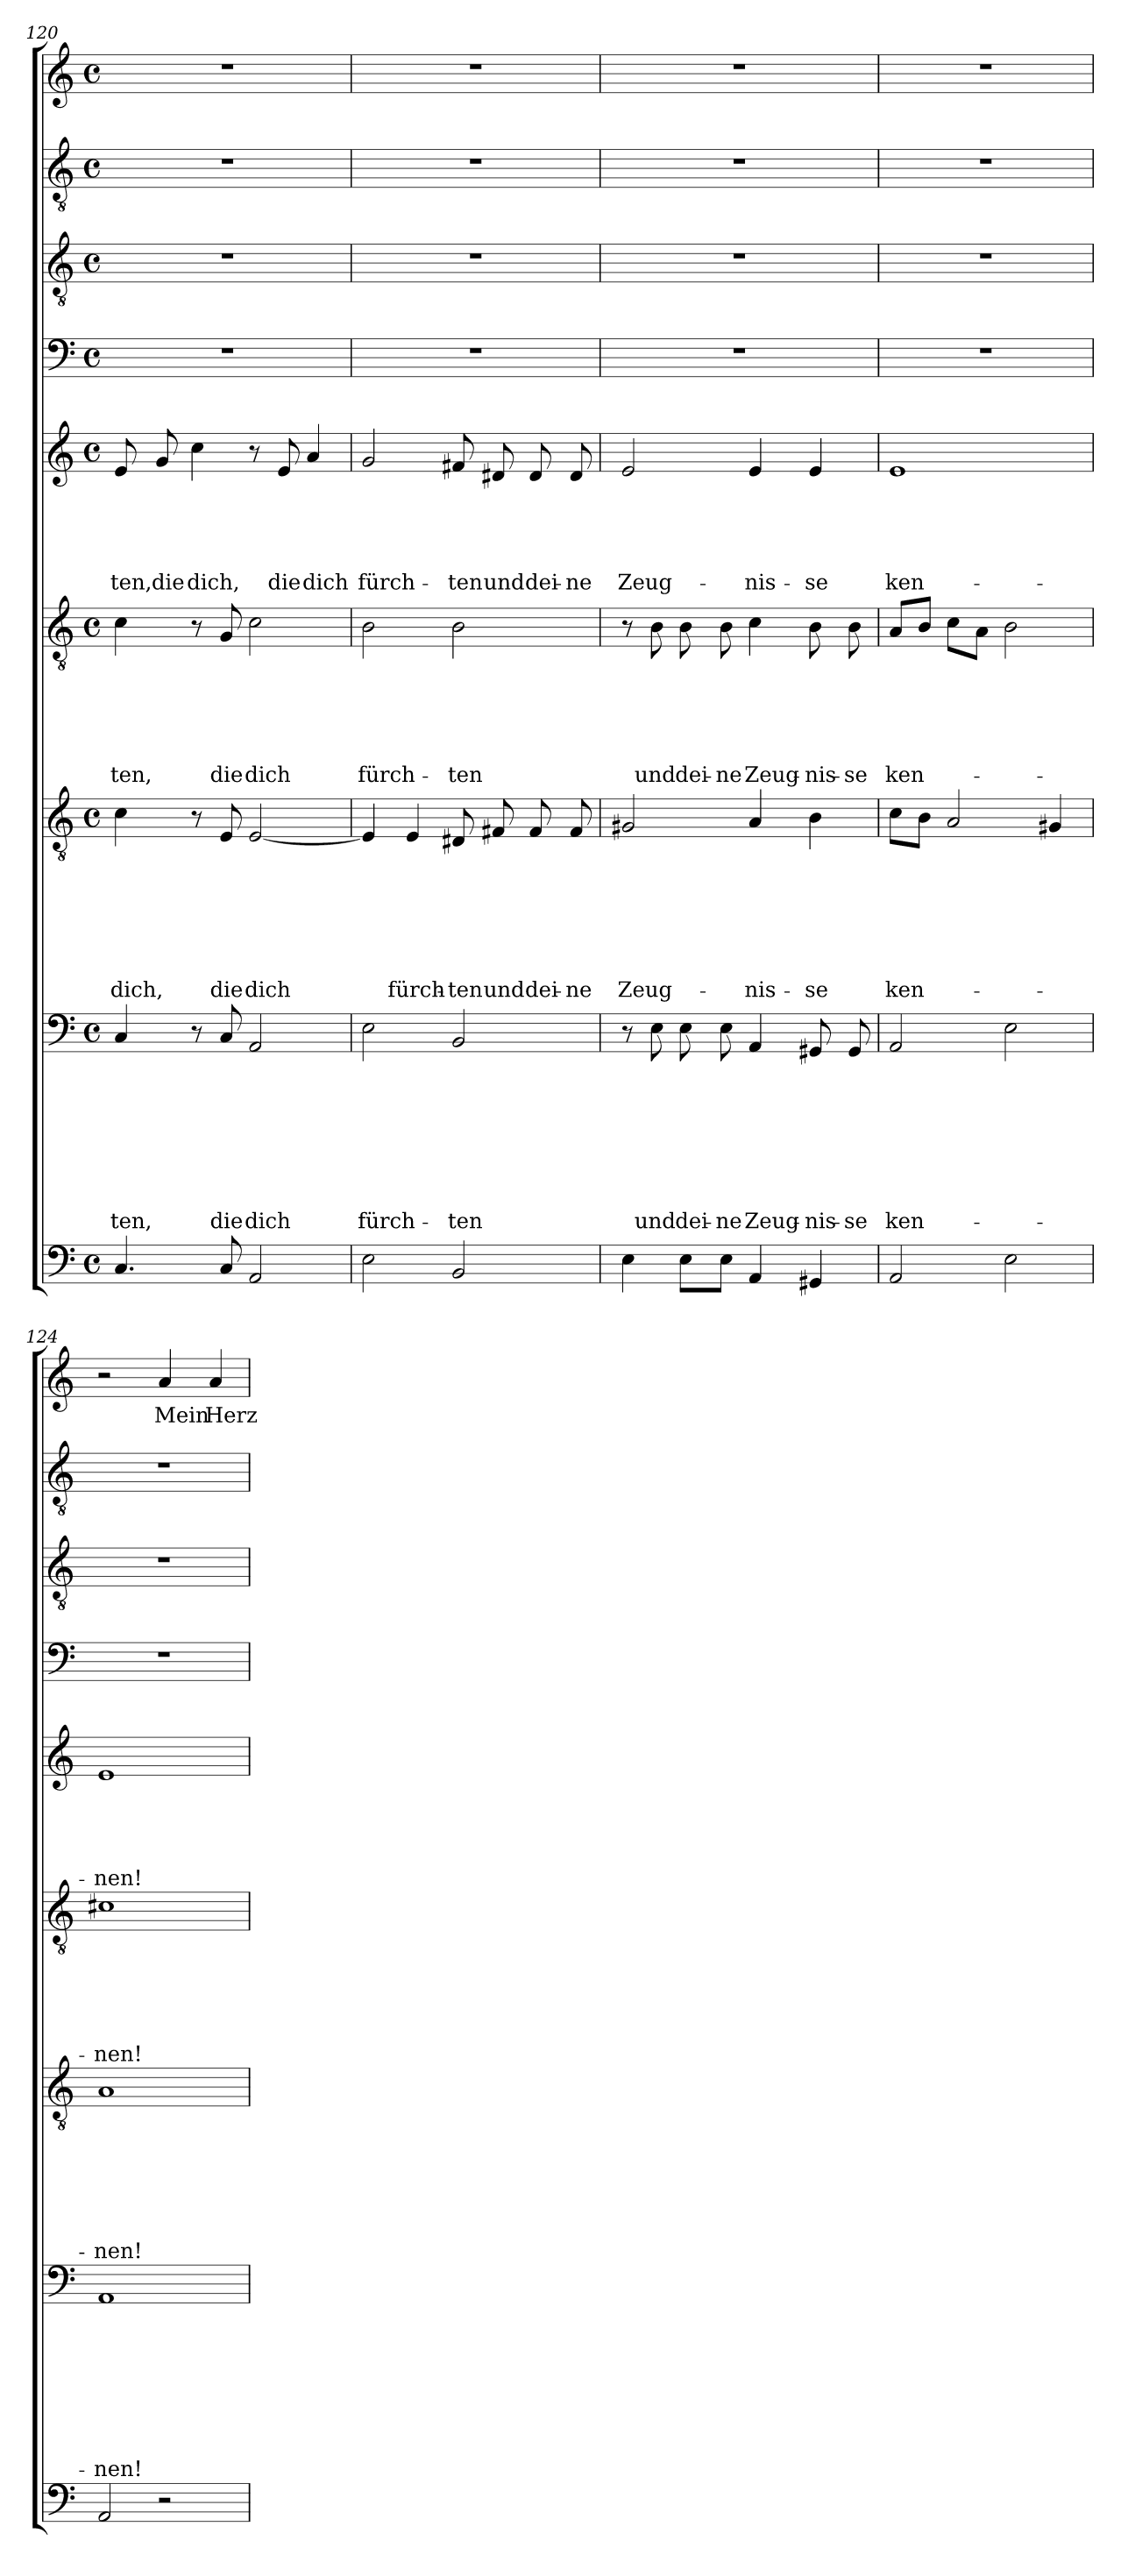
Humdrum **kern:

**kern	**kern	**text	**text	**text	**text	**text	**text	**text	**text	**kern	**text	**text	**text	**text	**text	**text	**text	**kern	**text	**text	**text	**text	**text	**text	**kern	**text	**text	**text	**text	**text	**kern	**kern	**kern	**kern	**text
*part9	*part8	*part8	*part8	*part8	*part8	*part8	*part8	*part8	*part8	*part7	*part7	*part7	*part7	*part7	*part7	*part7	*part7	*part6	*part6	*part6	*part6	*part6	*part6	*part6	*part5	*part5	*part5	*part5	*part5	*part5	*part4	*part3	*part2	*part1	*part1
*staff9	*staff8	*staff8	*staff8	*staff8	*staff8	*staff8	*staff8	*staff8	*staff8	*staff7	*staff7	*staff7	*staff7	*staff7	*staff7	*staff7	*staff7	*staff6	*staff6	*staff6	*staff6	*staff6	*staff6	*staff6	*staff5	*staff5	*staff5	*staff5	*staff5	*staff5	*staff4	*staff3	*staff2	*staff1	*staff1
!!LO:LB:g=z
*clefF4	*clefF4	*	*	*	*	*	*	*	*	*clefGv2	*	*	*	*	*	*	*	*clefGv2	*	*	*	*	*	*	*clefG2	*	*	*	*	*	*clefF4	*clefGv2	*clefGv2	*clefG2	*
*k[]	*k[]	*	*	*	*	*	*	*	*	*k[]	*	*	*	*	*	*	*	*k[]	*	*	*	*	*	*	*k[]	*	*	*	*	*	*k[]	*k[]	*k[]	*k[]	*
*C:	*C:	*	*	*	*	*	*	*	*	*C:	*	*	*	*	*	*	*	*C:	*	*	*	*	*	*	*C:	*	*	*	*	*	*C:	*C:	*C:	*C:	*
*M4/4	*M4/4	*	*	*	*	*	*	*	*	*M4/4	*	*	*	*	*	*	*	*M4/4	*	*	*	*	*	*	*M4/4	*	*	*	*	*	*M4/4	*M4/4	*M4/4	*M4/4	*
*met(c)	*met(c)	*	*	*	*	*	*	*	*	*met(c)	*	*	*	*	*	*	*	*met(c)	*	*	*	*	*	*	*met(c)	*	*	*	*	*	*met(c)	*met(c)	*met(c)	*met(c)	*
=120	=120	=120	=120	=120	=120	=120	=120	=120	=120	=120	=120	=120	=120	=120	=120	=120	=120	=120	=120	=120	=120	=120	=120	=120	=120	=120	=120	=120	=120	=120	=120	=120	=120	=120	=120
!	!	!	!	!	!	!	!	!	!LO:LY:b	!	!	!	!	!	!	!	!LO:LY:b	!	!	!	!	!	!	!LO:LY:b	!	!	!	!	!	!LO:LY:b	!	!	!	!	!
4.C/	4C/	.	.	.	.	.	.	.	-ten,	4c\	.	.	.	.	.	.	dich,	4c\	.	.	.	.	.	-ten,	8e/	.	.	.	.	-ten,	1r	1r	1r	1r	.
!	!	!	!	!	!	!	!	!	!	!	!	!	!	!	!	!	!	!	!	!	!	!	!	!	!	!	!	!	!	!LO:LY:b	!	!	!	!	!
.	.	.	.	.	.	.	.	.	.	.	.	.	.	.	.	.	.	.	.	.	.	.	.	.	8g/	.	.	.	.	die	.	.	.	.	.
!	!	!	!	!	!	!	!	!	!	!	!	!	!	!	!	!	!	!	!	!	!	!	!	!	!	!	!	!	!	!LO:LY:b	!	!	!	!	!
.	8r	.	.	.	.	.	.	.	.	8r	.	.	.	.	.	.	.	8r	.	.	.	.	.	.	4cc\	.	.	.	.	dich,	.	.	.	.	.
!	!	!	!	!	!	!	!	!	!LO:LY:b	!	!	!	!	!	!	!	!LO:LY:b	!	!	!	!	!	!	!LO:LY:b	!	!	!	!	!	!	!	!	!	!	!
8C/	8C/	.	.	.	.	.	.	.	die	8E/	.	.	.	.	.	.	die	8G/	.	.	.	.	.	die	.	.	.	.	.	.	.	.	.	.	.
!	!	!	!	!	!	!	!	!	!LO:LY:b	!	!	!	!	!	!	!	!LO:LY:b	!	!	!	!	!	!	!LO:LY:b	!	!	!	!	!	!	!	!	!	!	!
2AA/	2AA/	.	.	.	.	.	.	.	dich	[2E/	.	.	.	.	.	.	dich	2c\	.	.	.	.	.	dich	8r	.	.	.	.	.	.	.	.	.	.
!	!	!	!	!	!	!	!	!	!	!	!	!	!	!	!	!	!	!	!	!	!	!	!	!	!	!	!	!	!	!LO:LY:b	!	!	!	!	!
.	.	.	.	.	.	.	.	.	.	.	.	.	.	.	.	.	.	.	.	.	.	.	.	.	8e/	.	.	.	.	die	.	.	.	.	.
!	!	!	!	!	!	!	!	!	!	!	!	!	!	!	!	!	!	!	!	!	!	!	!	!	!	!	!	!	!	!LO:LY:b	!	!	!	!	!
.	.	.	.	.	.	.	.	.	.	.	.	.	.	.	.	.	.	.	.	.	.	.	.	.	4a/	.	.	.	.	dich	.	.	.	.	.
=121	=121	=121	=121	=121	=121	=121	=121	=121	=121	=121	=121	=121	=121	=121	=121	=121	=121	=121	=121	=121	=121	=121	=121	=121	=121	=121	=121	=121	=121	=121	=121	=121	=121	=121	=121
!	!	!	!	!	!	!	!	!	!LO:LY:b	!	!	!	!	!	!	!	!	!	!	!	!	!	!	!LO:LY:b	!	!	!	!	!	!LO:LY:b	!	!	!	!	!
2E\	2E\	.	.	.	.	.	.	.	fürch-	4E/]	.	.	.	.	.	.	.	2B\	.	.	.	.	.	fürch-	2g/	.	.	.	.	fürch-	1r	1r	1r	1r	.
!	!	!	!	!	!	!	!	!	!	!	!	!	!	!	!	!	!LO:LY:b	!	!	!	!	!	!	!	!	!	!	!	!	!	!	!	!	!	!
.	.	.	.	.	.	.	.	.	.	4E/	.	.	.	.	.	.	fürch-	.	.	.	.	.	.	.	.	.	.	.	.	.	.	.	.	.	.
!	!	!	!	!	!	!	!	!	!LO:LY:b	!	!	!	!	!	!	!	!LO:LY:b	!	!	!	!	!	!	!LO:LY:b	!	!	!	!	!	!LO:LY:b	!	!	!	!	!
2BB/	2BB/	.	.	.	.	.	.	.	-ten	8D#X/	.	.	.	.	.	.	-ten	2B\	.	.	.	.	.	-ten	8f#X/	.	.	.	.	-ten	.	.	.	.	.
!	!	!	!	!	!	!	!	!	!	!	!	!	!	!	!	!	!LO:LY:b	!	!	!	!	!	!	!	!	!	!	!	!	!LO:LY:b	!	!	!	!	!
.	.	.	.	.	.	.	.	.	.	8F#X/	.	.	.	.	.	.	und	.	.	.	.	.	.	.	8d#X/	.	.	.	.	und	.	.	.	.	.
!	!	!	!	!	!	!	!	!	!	!	!	!	!	!	!	!	!LO:LY:b	!	!	!	!	!	!	!	!	!	!	!	!	!LO:LY:b	!	!	!	!	!
.	.	.	.	.	.	.	.	.	.	8F#/	.	.	.	.	.	.	dei-	.	.	.	.	.	.	.	8d#/	.	.	.	.	dei-	.	.	.	.	.
!	!	!	!	!	!	!	!	!	!	!	!	!	!	!	!	!	!LO:LY:b	!	!	!	!	!	!	!	!	!	!	!	!	!LO:LY:b	!	!	!	!	!
.	.	.	.	.	.	.	.	.	.	8F#/	.	.	.	.	.	.	-ne	.	.	.	.	.	.	.	8d#/	.	.	.	.	-ne	.	.	.	.	.
=122	=122	=122	=122	=122	=122	=122	=122	=122	=122	=122	=122	=122	=122	=122	=122	=122	=122	=122	=122	=122	=122	=122	=122	=122	=122	=122	=122	=122	=122	=122	=122	=122	=122	=122	=122
!	!	!	!	!	!	!	!	!	!	!	!	!	!	!	!	!	!LO:LY:b	!	!	!	!	!	!	!	!	!	!	!	!	!LO:LY:b	!	!	!	!	!
4E\	8r	.	.	.	.	.	.	.	.	2G#X/	.	.	.	.	.	.	Zeug-	8r	.	.	.	.	.	.	2e/	.	.	.	.	Zeug-	1r	1r	1r	1r	.
!	!	!	!	!	!	!	!	!	!LO:LY:b	!	!	!	!	!	!	!	!	!	!	!	!	!	!	!LO:LY:b	!	!	!	!	!	!	!	!	!	!	!
.	8E\	.	.	.	.	.	.	.	und	.	.	.	.	.	.	.	.	8B\	.	.	.	.	.	und	.	.	.	.	.	.	.	.	.	.	.
!	!	!	!	!	!	!	!	!	!LO:LY:b	!	!	!	!	!	!	!	!	!	!	!	!	!	!	!LO:LY:b	!	!	!	!	!	!	!	!	!	!	!
8E\L	8E\	.	.	.	.	.	.	.	dei-	.	.	.	.	.	.	.	.	8B\	.	.	.	.	.	dei-	.	.	.	.	.	.	.	.	.	.	.
!	!	!	!	!	!	!	!	!	!LO:LY:b	!	!	!	!	!	!	!	!	!	!	!	!	!	!	!LO:LY:b	!	!	!	!	!	!	!	!	!	!	!
8E\J	8E\	.	.	.	.	.	.	.	-ne	.	.	.	.	.	.	.	.	8B\	.	.	.	.	.	-ne	.	.	.	.	.	.	.	.	.	.	.
!	!	!	!	!	!	!	!	!	!LO:LY:b	!	!	!	!	!	!	!	!LO:LY:b	!	!	!	!	!	!	!LO:LY:b	!	!	!	!	!	!LO:LY:b	!	!	!	!	!
4AA/	4AA/	.	.	.	.	.	.	.	Zeug-	4A/	.	.	.	.	.	.	-nis-	4c\	.	.	.	.	.	Zeug-	4e/	.	.	.	.	-nis-	.	.	.	.	.
!	!	!	!	!	!	!	!	!	!LO:LY:b	!	!	!	!	!	!	!	!LO:LY:b	!	!	!	!	!	!	!LO:LY:b	!	!	!	!	!	!LO:LY:b	!	!	!	!	!
4GG#X/	8GG#X/	.	.	.	.	.	.	.	-nis-	4B\	.	.	.	.	.	.	-se	8B\	.	.	.	.	.	-nis-	4e/	.	.	.	.	-se	.	.	.	.	.
!	!	!	!	!	!	!	!	!	!LO:LY:b	!	!	!	!	!	!	!	!	!	!	!	!	!	!	!LO:LY:b	!	!	!	!	!	!	!	!	!	!	!
.	8GG#/	.	.	.	.	.	.	.	-se	.	.	.	.	.	.	.	.	8B\	.	.	.	.	.	-se	.	.	.	.	.	.	.	.	.	.	.
=123	=123	=123	=123	=123	=123	=123	=123	=123	=123	=123	=123	=123	=123	=123	=123	=123	=123	=123	=123	=123	=123	=123	=123	=123	=123	=123	=123	=123	=123	=123	=123	=123	=123	=123	=123
!	!	!	!	!	!	!	!	!	!LO:LY:b	!	!	!	!	!	!	!	!LO:LY:b	!	!	!	!	!	!	!LO:LY:b	!	!	!	!	!	!LO:LY:b	!	!	!	!	!
2AA/	2AA/	.	.	.	.	.	.	.	ken-	8c\L	.	.	.	.	.	.	ken-	8A/L	.	.	.	.	.	ken-	1e	.	.	.	.	ken-	1r	1r	1r	1r	.
.	.	.	.	.	.	.	.	.	.	8B\J	.	.	.	.	.	.	.	8B/J	.	.	.	.	.	.	.	.	.	.	.	.	.	.	.	.	.
.	.	.	.	.	.	.	.	.	.	2A/	.	.	.	.	.	.	.	8c\L	.	.	.	.	.	.	.	.	.	.	.	.	.	.	.	.	.
.	.	.	.	.	.	.	.	.	.	.	.	.	.	.	.	.	.	8A\J	.	.	.	.	.	.	.	.	.	.	.	.	.	.	.	.	.
2E\	2E\	.	.	.	.	.	.	.	.	.	.	.	.	.	.	.	.	2B\	.	.	.	.	.	.	.	.	.	.	.	.	.	.	.	.	.
.	.	.	.	.	.	.	.	.	.	4G#X/	.	.	.	.	.	.	.	.	.	.	.	.	.	.	.	.	.	.	.	.	.	.	.	.	.
=124	=124	=124	=124	=124	=124	=124	=124	=124	=124	=124	=124	=124	=124	=124	=124	=124	=124	=124	=124	=124	=124	=124	=124	=124	=124	=124	=124	=124	=124	=124	=124	=124	=124	=124	=124
!	!	!	!	!	!	!	!	!	!LO:LY:b	!	!	!	!	!	!	!	!LO:LY:b	!	!	!	!	!	!	!LO:LY:b	!	!	!	!	!	!LO:LY:b	!	!	!	!	!
2AA/	1AA	.	.	.	.	.	.	.	-nen!	1A	.	.	.	.	.	.	-nen!	1c#X	.	.	.	.	.	-nen!	1e	.	.	.	.	-nen!	1r	1r	1r	2r	.
!	!	!	!	!	!	!	!	!	!	!	!	!	!	!	!	!	!	!	!	!	!	!	!	!	!	!	!	!	!	!	!	!	!	!	!LO:LY:b
2r	.	.	.	.	.	.	.	.	.	.	.	.	.	.	.	.	.	.	.	.	.	.	.	.	.	.	.	.	.	.	.	.	.	4a/	Mein
!	!	!	!	!	!	!	!	!	!	!	!	!	!	!	!	!	!	!	!	!	!	!	!	!	!	!	!	!	!	!	!	!	!	!	!LO:LY:b
.	.	.	.	.	.	.	.	.	.	.	.	.	.	.	.	.	.	.	.	.	.	.	.	.	.	.	.	.	.	.	.	.	.	4a/	Herz
=	=	=	=	=	=	=	=	=	=	=	=	=	=	=	=	=	=	=	=	=	=	=	=	=	=	=	=	=	=	=	=	=	=	=	=
*-	*-	*-	*-	*-	*-	*-	*-	*-	*-	*-	*-	*-	*-	*-	*-	*-	*-	*-	*-	*-	*-	*-	*-	*-	*-	*-	*-	*-	*-	*-	*-	*-	*-	*-	*-
